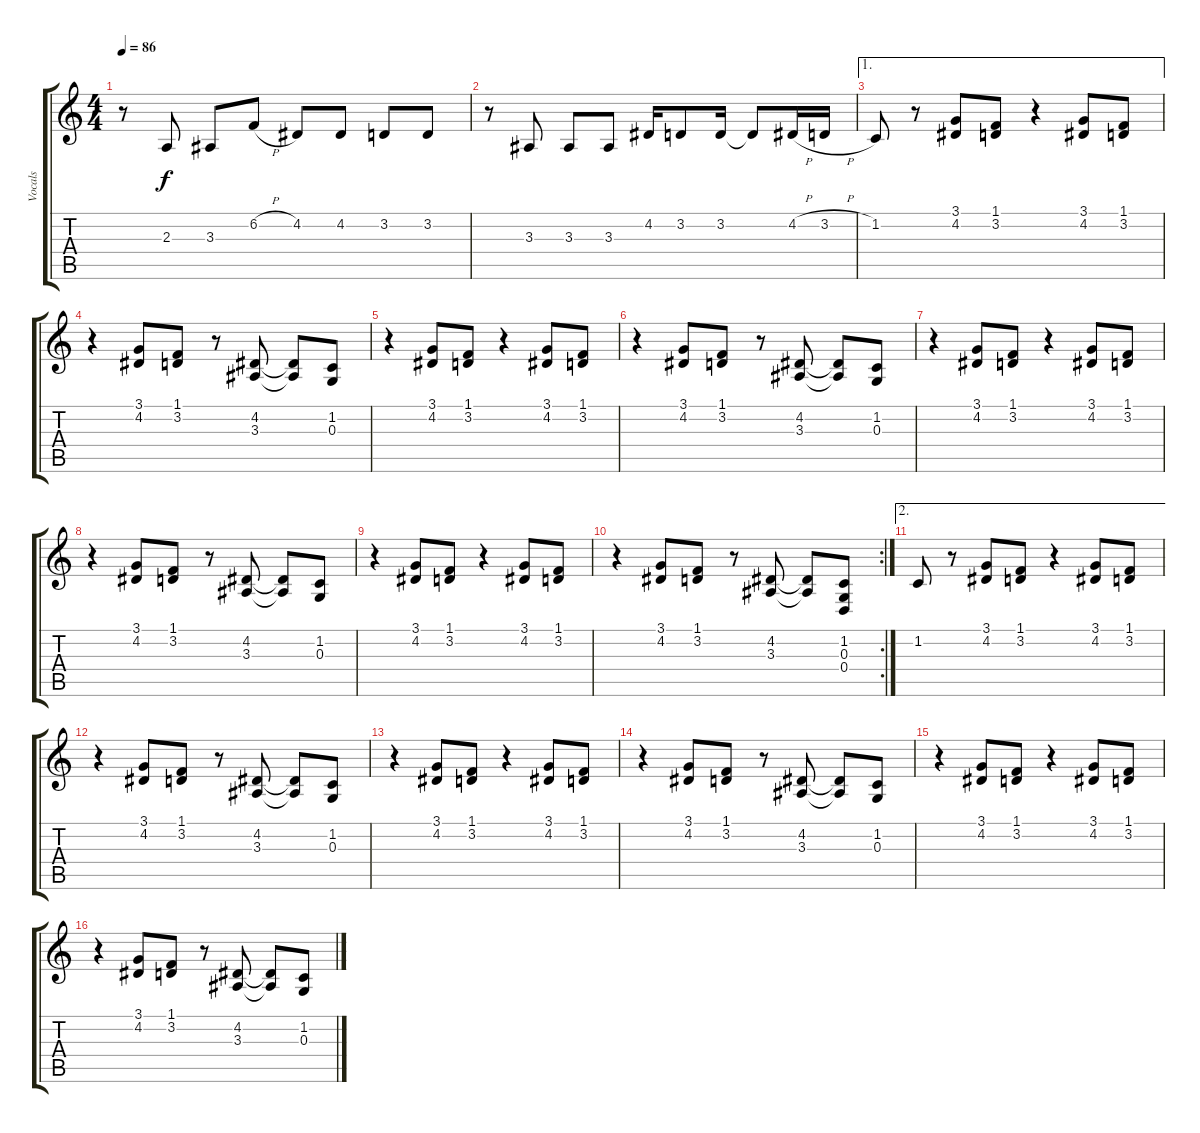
\track ("Vocals" "Vocals") {instrument tangoaccordion}
\staff {score tabs}
\tuning (E4 B3 G3 D3 A2 E2) {hide}
\ts (4 4)
\tempo 86
\clef g2
\ks c
r.8{dy f} 2.3.8 3.3.8 6.2{h}.8 4.2.8 4.2.8 3.2.8 3.2.8 |
r.8 3.3.8 3.3.8 3.3.8 4.2.16 3.2.8 3.2.16 3.2{t}.8 4.2{h}.16 3.2{h}.16 |
\ae 1
1.2.8 r.8 (3.1 4.2).8 (1.1 3.2).8 r.4 (3.1 4.2).8 (1.1 3.2).8 |
r.4 (3.1 4.2).8 (1.1 3.2).8 r.8 (4.2 3.3).8 (4.2{t} 3.3{t}).8 (1.2 0.3).8 |
r.4 (3.1 4.2).8 (1.1 3.2).8 r.4 (3.1 4.2).8 (1.1 3.2).8 |
r.4 (3.1 4.2).8 (1.1 3.2).8 r.8 (4.2 3.3).8 (4.2{t} 3.3{t}).8 (1.2 0.3).8 |
r.4 (3.1 4.2).8 (1.1 3.2).8 r.4 (3.1 4.2).8 (1.1 3.2).8 |
r.4 (3.1 4.2).8 (1.1 3.2).8 r.8 (4.2 3.3).8 (4.2{t} 3.3{t}).8 (1.2 0.3).8 |
r.4 (3.1 4.2).8 (1.1 3.2).8 r.4 (3.1 4.2).8 (1.1 3.2).8 |
\rc 2
r.4 (3.1 4.2).8 (1.1 3.2).8 r.8 (4.2 3.3).8 (4.2{t} 3.3{t}).8 (1.2 0.3 0.4).8 |
\ae 2
1.2.8 r.8 (3.1 4.2).8 (1.1 3.2).8 r.4 (3.1 4.2).8 (1.1 3.2).8 |
r.4 (3.1 4.2).8 (1.1 3.2).8 r.8 (4.2 3.3).8 (4.2{t} 3.3{t}).8 (1.2 0.3).8 |
r.4 (3.1 4.2).8 (1.1 3.2).8 r.4 (3.1 4.2).8 (1.1 3.2).8 |
r.4 (3.1 4.2).8 (1.1 3.2).8 r.8 (4.2 3.3).8 (4.2{t} 3.3{t}).8 (1.2 0.3).8 |
r.4 (3.1 4.2).8 (1.1 3.2).8 r.4 (3.1 4.2).8 (1.1 3.2).8 |
r.4 (3.1 4.2).8 (1.1 3.2).8 r.8 (4.2 3.3).8 (4.2{t} 3.3{t}).8 (1.2 0.3).8
